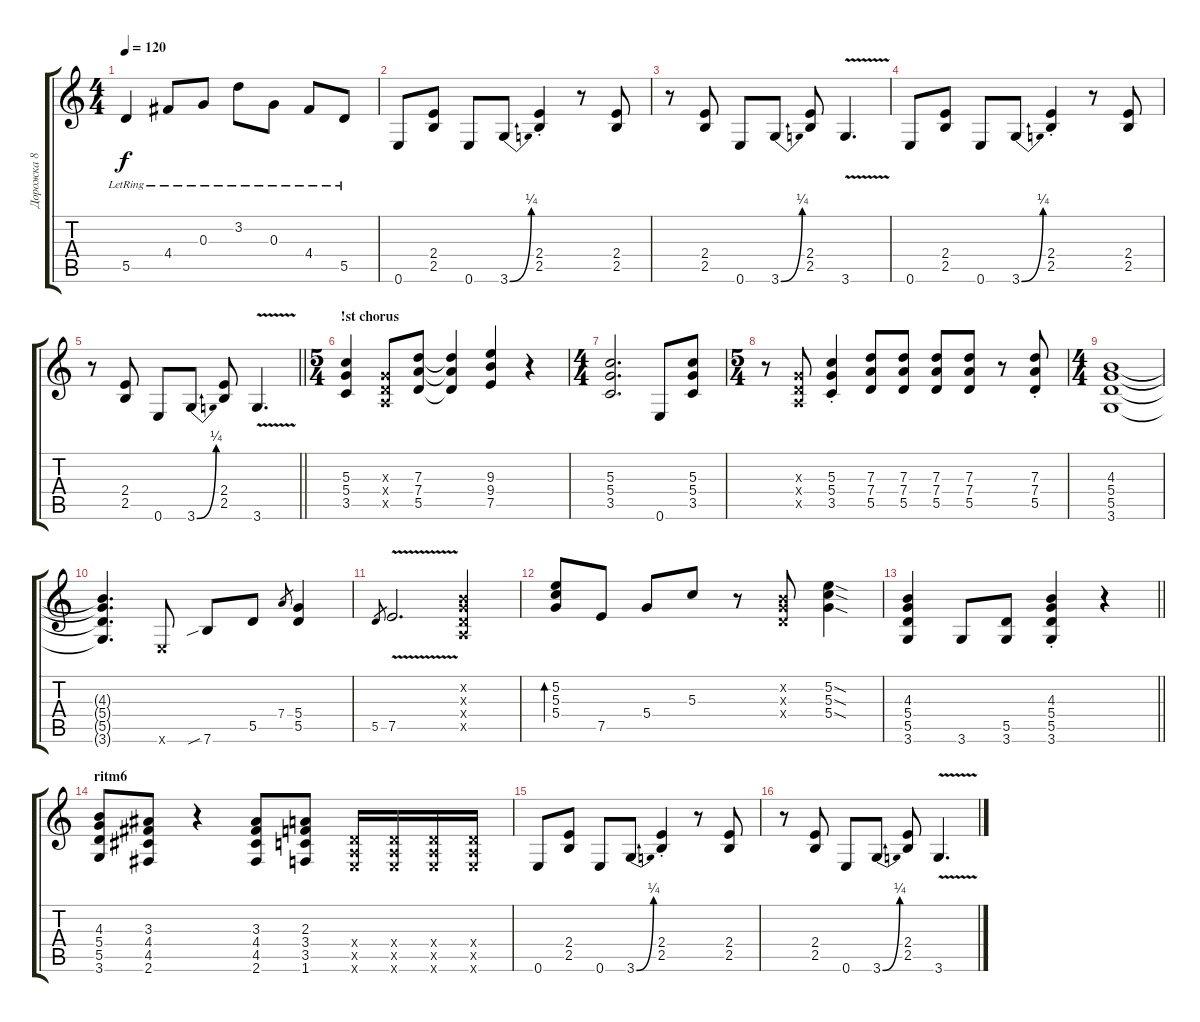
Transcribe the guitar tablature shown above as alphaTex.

\track ("Дорожка 8" "Дорожка 8") {instrument electricguitarjazz}
\staff {score tabs}
\tuning (E4 B3 G3 D3 A2 E2) {hide}
\ts (4 4)
\tempo 120
\clef g2
\ks c
5.5{lr}.4{dy f} 4.4{lr}.8 0.3{lr}.8 3.2{lr}.8 0.3{lr}.8 4.4{lr}.8 5.5{lr}.8 |
0.6.8 (2.4 2.5).8 0.6.8 3.6{be (bend 0 0 60 1)}.8 (2.4{st} 2.5{st}).4 r.8 (2.4 2.5).8 |
r.8 (2.4 2.5).8 0.6.8 3.6{be (bend 0 0 60 1)}.8 (2.4 2.5).8 3.6{v}.4{d} |
0.6.8 (2.4 2.5).8 0.6.8 3.6{be (bend 0 0 60 1)}.8 (2.4{st} 2.5{st}).4 r.8 (2.4 2.5).8 |
\barLineRight lightlight
r.8 (2.4 2.5).8 0.6.8 3.6{be (bend 0 0 60 1)}.8 (2.4 2.5).8 3.6{v}.4{d} |
\ts (5 4)
\section ("" "!st chorus")
(5.3 5.4 3.5).4 (0.3{x} 0.4{x} 0.5{x}).8 (7.3 7.4 5.5).8 (7.3{t} 7.4{t} 5.5{t}).4 (9.3 9.4 7.5).4 r.4 |
\ts (4 4)
(5.3 5.4 3.5).2{d} 0.6.8 (5.3 5.4 3.5).8 |
\ts (5 4)
r.8 (0.3{x} 0.4{x} 0.5{x}).8 (5.3{st} 5.4{st} 3.5{st}).4 (7.3 7.4 5.5).8 (7.3 7.4 5.5).8 (7.3 7.4 5.5).8 (7.3 7.4 5.5).8 r.8 (7.3{st} 7.4{st} 5.5{st}).8 |
\ts (4 4)
(4.3 5.4 5.5 3.6).1 |
(4.3{t} 5.4{t} 5.5{t} 3.6{t}).4{d} 0.6{x}.8 7.6{sib}.8 5.5.8 7.4.8{gr} (5.4 5.5).4 |
5.5.8{gr} 7.5{v}.2{d} (0.2{x} 0.3{x} 0.4{x} 0.5{x}).4 |
(5.2 5.3 5.4).8{bd 60} 7.5.8 5.4.8 5.3.8 r.8 (0.2{x} 0.3{x} 0.4{x}).8 (5.2{sod} 5.3{sod} 5.4{sod}).4 |
\barLineRight lightlight
(4.3 5.4 5.5 3.6).4 3.6.8 (5.5 3.6).8 (4.3{st} 5.4{st} 5.5{st} 3.6{st}).4 r.4 |
\section ("" "ritm6")
(4.3 5.4 5.5 3.6).8 (3.3 4.4 4.5 2.6).8 r.4 (3.3 4.4 4.5 2.6).8 (2.3 3.4 3.5 1.6).8 (0.4{x} 0.5{x} 0.6{x}).16 (0.4{x} 0.5{x} 0.6{x}).16 (0.4{x} 0.5{x} 0.6{x}).16 (0.4{x} 0.5{x} 0.6{x}).16 |
0.6.8 (2.4 2.5).8 0.6.8 3.6{be (bend 0 0 60 1)}.8 (2.4{st} 2.5{st}).4 r.8 (2.4 2.5).8 |
r.8 (2.4 2.5).8 0.6.8 3.6{be (bend 0 0 60 1)}.8 (2.4 2.5).8 3.6{v}.4{d}
